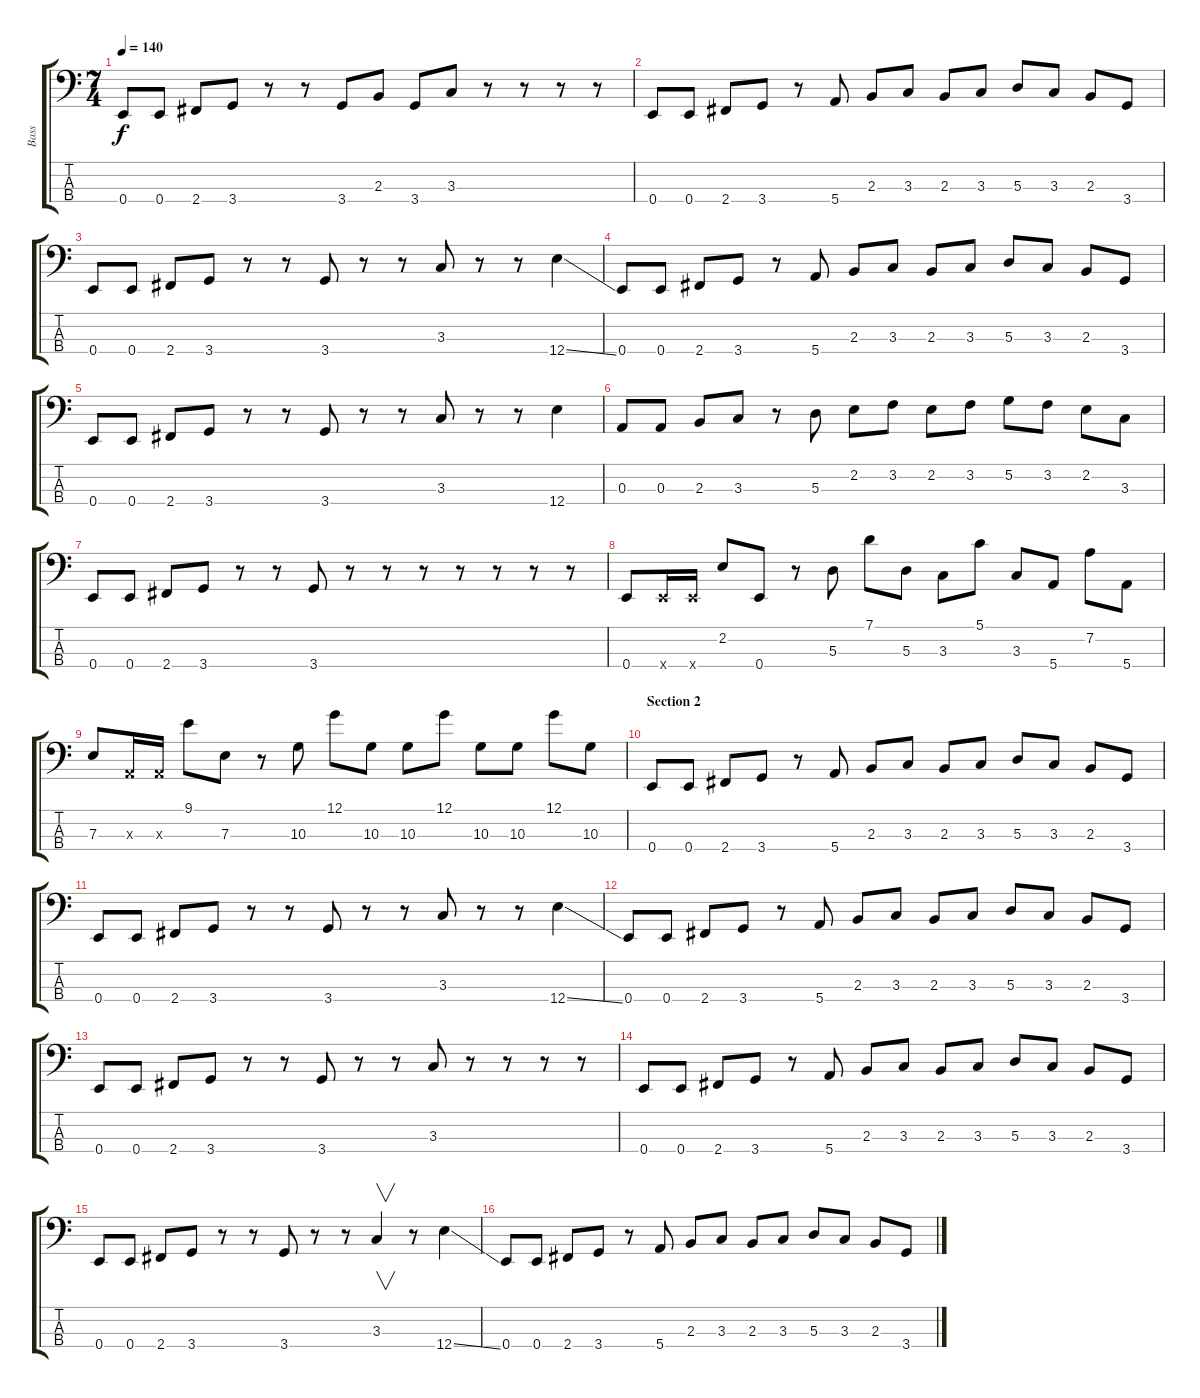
\track ("Bass" "Bass") {instrument slapbass2}
\staff {score tabs}
\tuning (G2 D2 A1 E1) {hide}
\ts (7 4)
\tempo 140
\clef f4
\ks c
0.4.8{dy f} 0.4.8 2.4.8 3.4.8 r.8 r.8 3.4.8 2.3.8 3.4.8 3.3.8 r.8 r.8 r.8 r.8 |
0.4.8 0.4.8 2.4.8 3.4.8 r.8 5.4.8 2.3.8 3.3.8 2.3.8 3.3.8 5.3.8 3.3.8 2.3.8 3.4.8 |
0.4.8 0.4.8 2.4.8 3.4.8 r.8 r.8 3.4.8 r.8 r.8 3.3.8 r.8 r.8 12.4{ss}.4 |
0.4.8 0.4.8 2.4.8 3.4.8 r.8 5.4.8 2.3.8 3.3.8 2.3.8 3.3.8 5.3.8 3.3.8 2.3.8 3.4.8 |
0.4.8 0.4.8 2.4.8 3.4.8 r.8 r.8 3.4.8 r.8 r.8 3.3.8 r.8 r.8 12.4.4 |
0.3.8 0.3.8 2.3.8 3.3.8 r.8 5.3.8 2.2.8 3.2.8 2.2.8 3.2.8 5.2.8 3.2.8 2.2.8 3.3.8 |
0.4.8 0.4.8 2.4.8 3.4.8 r.8 r.8 3.4.8 r.8 r.8 r.8 r.8 r.8 r.8 r.8 |
0.4.8{instrument slapbass2} 0.4{x}.16 0.4{x}.16 2.2.8 0.4.8 r.8 5.3.8 7.1.8 5.3.8 3.3.8 5.1.8 3.3.8 5.4.8 7.2.8 5.4.8 |
7.3.8{instrument slapbass2} 0.3{x}.16 0.3{x}.16 9.1.8 7.3.8 r.8 10.3.8 12.1.8 10.3.8 10.3.8 12.1.8 10.3.8 10.3.8 12.1.8 10.3.8 |
\section ("" "Section 2")
0.4.8{instrument electricbassfinger} 0.4.8 2.4.8 3.4.8 r.8 5.4.8 2.3.8 3.3.8 2.3.8 3.3.8 5.3.8 3.3.8 2.3.8 3.4.8 |
0.4.8 0.4.8 2.4.8 3.4.8 r.8 r.8 3.4.8 r.8 r.8 3.3.8 r.8 r.8 12.4{ss}.4 |
0.4.8 0.4.8 2.4.8 3.4.8 r.8 5.4.8 2.3.8 3.3.8 2.3.8 3.3.8 5.3.8 3.3.8 2.3.8 3.4.8 |
0.4.8 0.4.8 2.4.8 3.4.8 r.8 r.8 3.4.8 r.8 r.8 3.3.8 r.8 r.8 r.8 r.8 |
0.4.8 0.4.8 2.4.8 3.4.8 r.8 5.4.8 2.3.8 3.3.8 2.3.8 3.3.8 5.3.8 3.3.8 2.3.8 3.4.8 |
0.4.8 0.4.8 2.4.8 3.4.8 r.8 r.8 3.4.8 r.8 r.8 3.3.4{v} r.8 12.4{ss}.4 |
0.4.8 0.4.8 2.4.8 3.4.8 r.8 5.4.8 2.3.8 3.3.8 2.3.8 3.3.8 5.3.8 3.3.8 2.3.8 3.4.8
